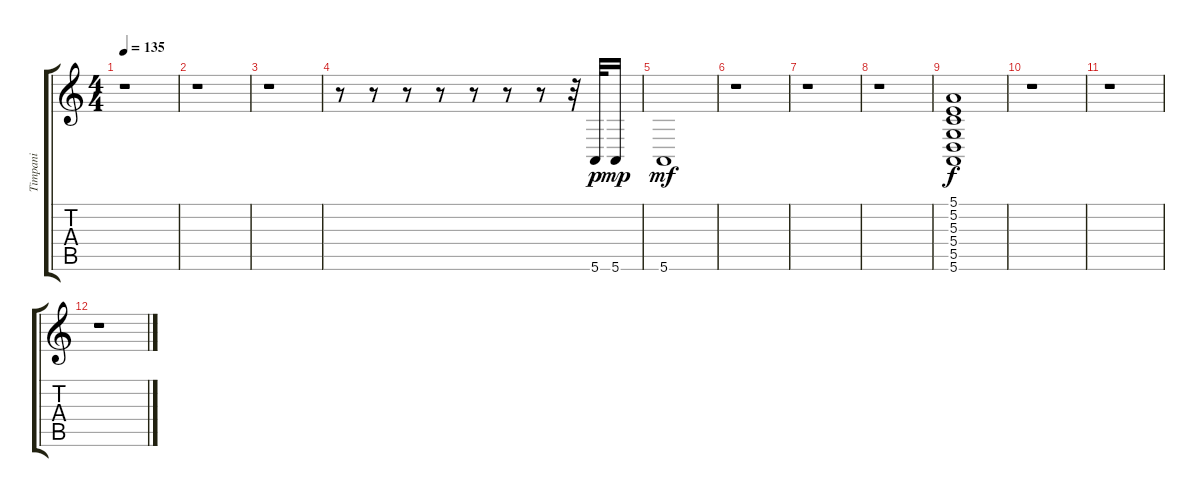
\track ("Timpani" "Timpani") {instrument timpani}
\staff {score tabs}
\tuning (E4 B3 G3 D3 A2 E2) {hide}
\ts (4 4)
\tempo 135
\clef g2
\ks c
r.1{dy f} |
r.1 |
r.1 |
r.8 r.8 r.8 r.8 r.8 r.8 r.8 r.32 5.6.32{dy p} 5.6.16{dy mp} |
5.6.1{dy mf} |
r.1 |
r.1 |
r.1 |
(5.1 5.2 5.3 5.4 5.5 5.6).1{dy f} |
r.1 |
r.1 |
r.1
